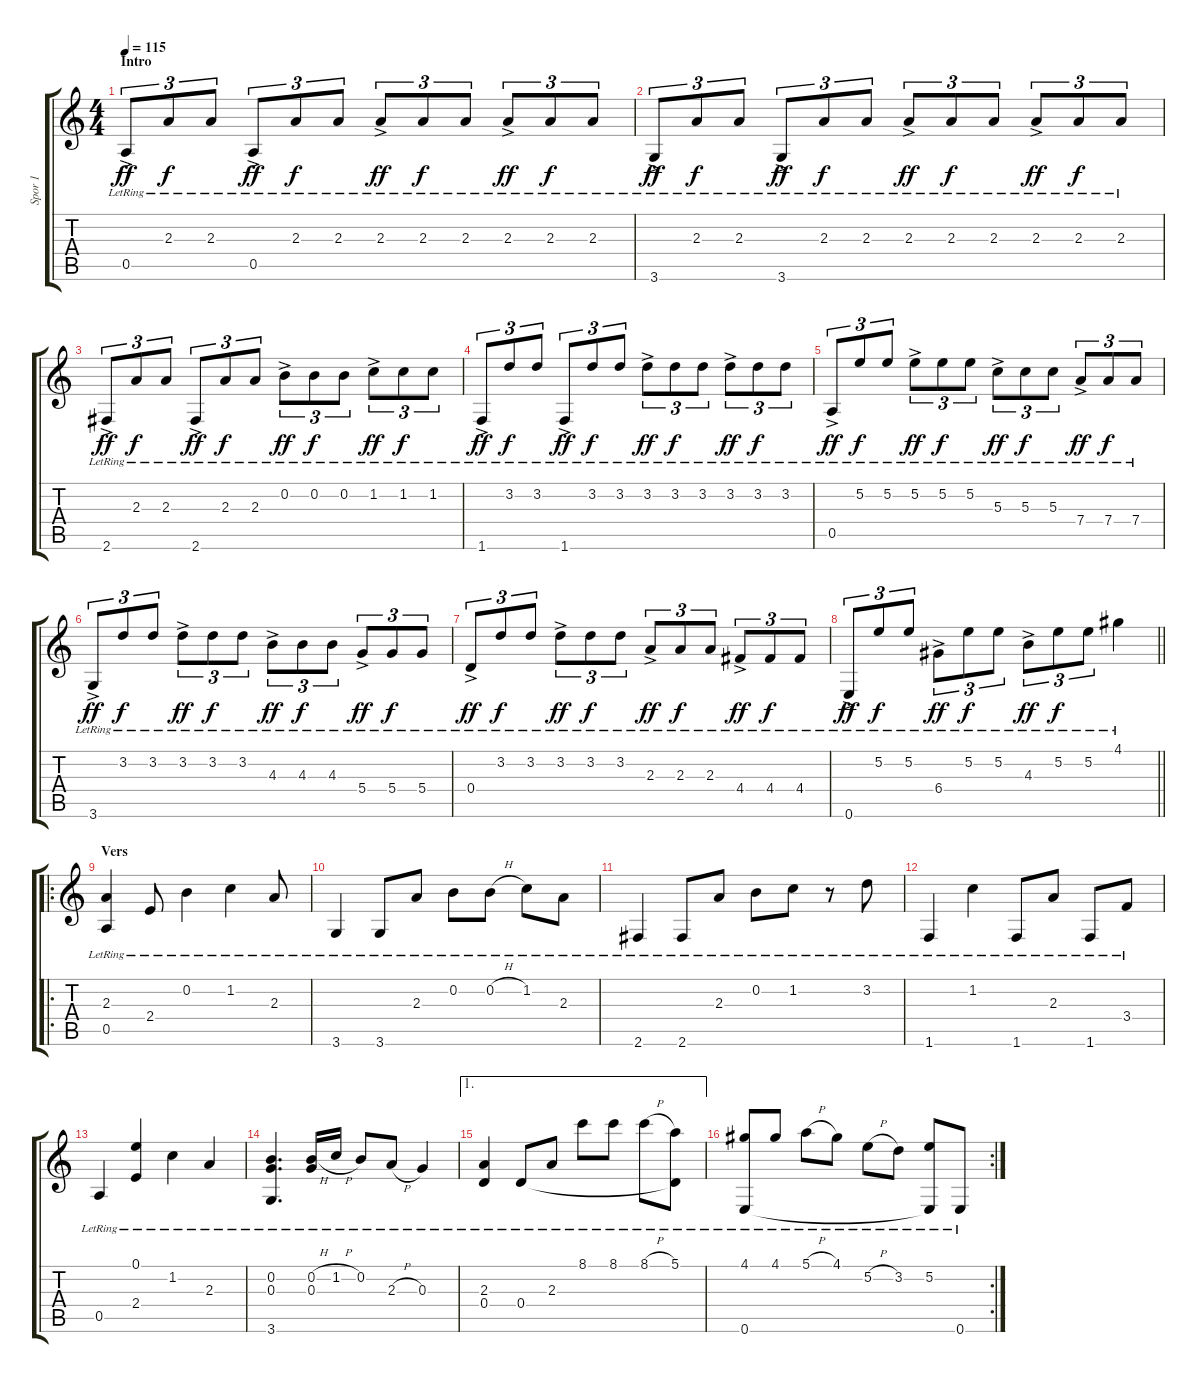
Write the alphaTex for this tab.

\track ("Spor 1" "Spor 1") {instrument acousticguitarsteel}
\staff {score tabs}
\tuning (E4 B3 G3 D3 A2 E2) {hide}
\ts (4 4)
\section ("" "Intro")
\tempo 115
\clef g2
\ks c
0.5{ac lr}.8{tu (3 2) dy ff instrument acousticguitarsteel} 2.3{lr}.8{tu (3 2) dy f} 2.3{lr}.8{tu (3 2)} 0.5{ac lr}.8{tu (3 2) dy ff} 2.3{lr}.8{tu (3 2) dy f} 2.3{lr}.8{tu (3 2)} 2.3{ac lr}.8{tu (3 2) dy ff} 2.3{lr}.8{tu (3 2) dy f} 2.3{lr}.8{tu (3 2)} 2.3{ac lr}.8{tu (3 2) dy ff} 2.3{lr}.8{tu (3 2) dy f} 2.3{lr}.8{tu (3 2)} |
3.6{ac lr}.8{tu (3 2) dy ff} 2.3{lr}.8{tu (3 2) dy f} 2.3{lr}.8{tu (3 2)} 3.6{ac lr}.8{tu (3 2) dy ff} 2.3{lr}.8{tu (3 2) dy f} 2.3{lr}.8{tu (3 2)} 2.3{ac lr}.8{tu (3 2) dy ff} 2.3{lr}.8{tu (3 2) dy f} 2.3{lr}.8{tu (3 2)} 2.3{ac lr}.8{tu (3 2) dy ff} 2.3{lr}.8{tu (3 2) dy f} 2.3{lr}.8{tu (3 2)} |
2.6{ac lr}.8{tu (3 2) dy ff} 2.3{lr}.8{tu (3 2) dy f} 2.3{lr}.8{tu (3 2)} 2.6{ac lr}.8{tu (3 2) dy ff} 2.3{lr}.8{tu (3 2) dy f} 2.3{lr}.8{tu (3 2)} 0.2{ac lr}.8{tu (3 2) dy ff} 0.2{lr}.8{tu (3 2) dy f} 0.2{lr}.8{tu (3 2)} 1.2{ac lr}.8{tu (3 2) dy ff} 1.2{lr}.8{tu (3 2) dy f} 1.2{lr}.8{tu (3 2)} |
1.6{ac lr}.8{tu (3 2) dy ff} 3.2{lr}.8{tu (3 2) dy f} 3.2{lr}.8{tu (3 2)} 1.6{ac lr}.8{tu (3 2) dy ff} 3.2{lr}.8{tu (3 2) dy f} 3.2{lr}.8{tu (3 2)} 3.2{ac lr}.8{tu (3 2) dy ff} 3.2{lr}.8{tu (3 2) dy f} 3.2{lr}.8{tu (3 2)} 3.2{ac lr}.8{tu (3 2) dy ff} 3.2{lr}.8{tu (3 2) dy f} 3.2{lr}.8{tu (3 2)} |
0.5{ac lr}.8{tu (3 2) dy ff} 5.2{lr}.8{tu (3 2) dy f} 5.2{lr}.8{tu (3 2)} 5.2{ac lr}.8{tu (3 2) dy ff} 5.2{lr}.8{tu (3 2) dy f} 5.2{lr}.8{tu (3 2)} 5.3{ac lr}.8{tu (3 2) dy ff} 5.3{lr}.8{tu (3 2) dy f} 5.3{lr}.8{tu (3 2)} 7.4{ac lr}.8{tu (3 2) dy ff} 7.4{lr}.8{tu (3 2) dy f} 7.4{lr}.8{tu (3 2)} |
3.6{ac lr}.8{tu (3 2) dy ff} 3.2{lr}.8{tu (3 2) dy f} 3.2{lr}.8{tu (3 2)} 3.2{ac lr}.8{tu (3 2) dy ff} 3.2{lr}.8{tu (3 2) dy f} 3.2{lr}.8{tu (3 2)} 4.3{ac lr}.8{tu (3 2) dy ff} 4.3{lr}.8{tu (3 2) dy f} 4.3{lr}.8{tu (3 2)} 5.4{ac lr}.8{tu (3 2) dy ff} 5.4{lr}.8{tu (3 2) dy f} 5.4{lr}.8{tu (3 2)} |
\ks aminor
0.4{ac lr}.8{tu (3 2) dy ff} 3.2{lr}.8{tu (3 2) dy f} 3.2{lr}.8{tu (3 2)} 3.2{ac lr}.8{tu (3 2) dy ff} 3.2{lr}.8{tu (3 2) dy f} 3.2{lr}.8{tu (3 2)} 2.3{ac lr}.8{tu (3 2) dy ff} 2.3{lr}.8{tu (3 2) dy f} 2.3{lr}.8{tu (3 2)} 4.4{ac lr}.8{tu (3 2) dy ff} 4.4{lr}.8{tu (3 2) dy f} 4.4{lr}.8{tu (3 2)} |
\barLineRight lightlight
0.6{ac lr}.8{tu (3 2) dy ff} 5.2{lr}.8{tu (3 2) dy f} 5.2{lr}.8{tu (3 2)} 6.4{ac lr}.8{tu (3 2) dy ff} 5.2{lr}.8{tu (3 2) dy f} 5.2{lr}.8{tu (3 2)} 4.3{ac lr}.8{tu (3 2) dy ff} 5.2{lr}.8{tu (3 2) dy f} 5.2{lr}.8{tu (3 2)} 4.1{lr}.4 |
\ro
\section ("" "Vers")
(2.3{lr} 0.5{lr}).4 2.4{lr}.8 0.2{lr}.4 1.2{lr}.4 2.3{lr}.8 |
3.6{lr}.4 3.6{lr}.8 2.3{lr}.8 0.2{lr}.8 0.2{h lr}.8 1.2{lr}.8 2.3{lr}.8 |
2.6{lr}.4 2.6{lr}.8 2.3{lr}.8 0.2{lr}.8 1.2{lr}.8 r.8 3.2{lr}.8 |
1.6{lr}.4 1.2{lr}.4 1.6{lr}.8 2.3{lr}.8 1.6{lr}.8 3.4{lr}.8 |
0.5{lr}.4 (0.1{lr} 2.4{lr}).4 1.2{lr}.4 2.3{lr}.4 |
(0.2{lr} 0.3{lr} 3.6{lr}).4{d} (0.2{h lr} 0.3{lr}).16 1.2{h lr}.16 0.2{lr}.8 2.3{h lr}.8 0.3{lr}.4 |
\ae 1
(2.3{lr} 0.4{lr}).4 0.4{lr}.8 2.3{lr}.8 8.1{lr}.8 8.1{lr}.8 8.1{h lr}.8 (5.1{lr} 0.4{t}).8 |
\rc 2
(4.1{lr} 0.6{lr}).8 4.1{lr}.8 5.1{h lr}.8 4.1{lr}.8 5.2{h lr}.8 3.2{lr}.8 (5.2{lr} 0.6{t}).8 0.6{lr}.8
